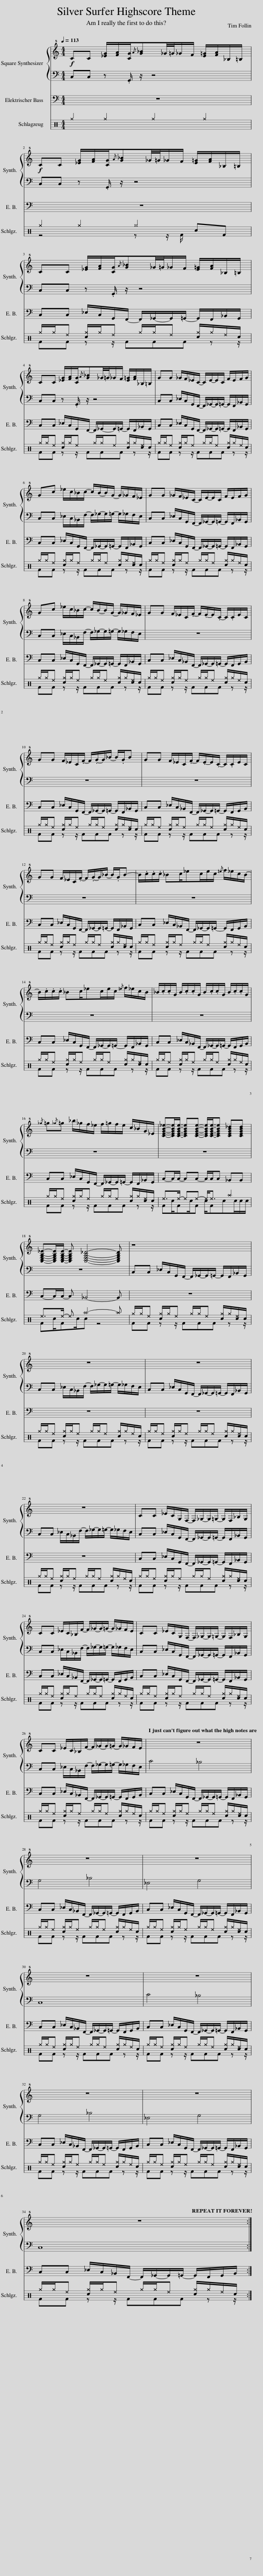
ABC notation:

X:1
%%score { 1 | 2 } 3 ( 4 5 )
L:1/8
Q:1/4=113
M:4/4
I:linebreak $
K:C
V:1 treble+8
V:2 bass
V:3 bass transpose=-12
V:4 perc
K:none
V:5 perc
K:none
V:1
!f! CC [_EG]/[FA]/[CG]/{/A}[G_B]_G/4=G/4_G/F/ [E=G]/[FA]/_B,/=B,/ |$!f! CC [_EG]/[FA]/[CG]/{/A}[G_B]_G/4=G/4_G/F/ [E=G]/[FA]/_B,/=B,/ |$ CC [_EG]/[FA]/[CG]/{/A}[G_B]_G/4=G/4_G/F/ [E=G]/[FA]/_B,/=B,/ |$ CC [_EG]/[FA]/[CG]/{/A}[G_B]_G/4=G/4_G/F/ [E=G]/[FA]/_B,/=B,/ | GG _G/F/_E/C/- C/E/-E/C/ F/E/F/G/ |$ %5
 Gc _e/c/_B/c/- c/B/-B/G/- G/_G/F/_E/ | GG _G/F/_E/C/- C/E/-E/C/ F/E/F/G/ |$ Gc _e/c/_B/c/- c/B/-B/G/- G/_G/F/_E/ | GG F/_E/C/.F/- F/.E/-E/.C/- C/.C/E/C/ |$ GG F/_E/C/.F/- F/.G/-G/_B/- B/.G/B | %10
 GG F/_E/C/.F/- F/.E/-E/.C/- C/.C/E/C/ |$ GG F/_E/C/.F/- F/.G/-G/_B/- B/.G/B- | B/.c/.c/.c/ _Bc/_ec/e/c/{/=e} f/_e/c/B/- |$ B/.c/.c/.c/ _Bc/_ec/e/c/{/=e} f/_e/c/B/ | _B/.c/.c/G/ B/.c/.c/G/ B/.c/.c/G/ B/.c/.c/G/ |$ %15
{/_g} =g{/_g}=g _b/_g/f/_e/ f/=g/f/e/ c/_B/G/_E/ | [CEGB_e]-[CEGBe]/[CEGBe]/- [CEGBe][CEGBe]- [CEGBe]/[CEGBe]/-[CEGBe] [CEGB_d][CEGBd] |$ [C,E,G,B,_E]-[C,E,G,B,E]/[C,E,G,B,E]/- [C,E,G,B,E] [C,E,G,B,_D]4- [C,E,G,B,D] | z8 |$ z8 | %20
 z8 |$ z8 | CC _E/C/G,/F,/- F,/_G,/-G,/=G,/- G,/F,/_B,/G,/ |$ CC _E/C/_B,/F/- F/_G/-G/=G/- G/_G/F/E/ | CC _E/C/G,/F,/- F,/_G,/-G,/=G,/- G,/F,/_B,/G,/ |$ %25
 CC _E/C/_B,/F/- F/_G/-G/=G/- G/_G/F/E/ | z8 |$ z8 | z8 |$ z8 | %30
 z8 |$ z8 | z8 |$ z8 :| %34
V:2
 C,C, z .G,,/ z/ z4 |$ C,C, z .G,,/ z/ z4 |$ C,C, z .G,,/ z/ z4 |$ C,C, z .G,,/ z/ z4 | C,C, _E,/C,/G,,/F,,/- F,,/_G,,/-G,,/=G,,/- G,,/F,,/_B,,/G,,/ |$ %5
 C,C, _E,/C,/_B,,/F,/- F,/_G,/-G,/=G,/- G,/_G,/F,/E,/ | C,C, _E,/C,/G,,/F,,/- F,,/_G,,/-G,,/=G,,/- G,,/F,,/_B,,/G,,/ |$ C,C, _E,/C,/_B,,/F,/- F,/_G,/-G,/=G,/- G,/_G,/F,/E,/ | z8 |$ z8 | %10
 z8 |$ z8 | z8 |$ z8 | z8 |$ %15
 z8 | z8 |$ z8 | C,C, _E,/C,/G,,/F,,/- F,,/_G,,/-G,,/=G,,/- G,,/F,,/_B,,/G,,/ |$ C,C, _E,/C,/_B,,/F,/- F,/_G,/-G,/=G,/- G,/_G,/F,/E,/ | %20
 C,C, _E,/C,/G,,/F,,/- F,,/_G,,/-G,,/=G,,/- G,,/F,,/_B,,/G,,/ |$ C,C, _E,/C,/_B,,/F,/- F,/_G,/-G,/=G,/- G,/_G,/F,/E,/ | C,C, _E,/C,/G,,/F,,/- F,,/_G,,/-G,,/=G,,/- G,,/F,,/_B,,/G,,/ |$ C,C, _E,/C,/_B,,/F,/- F,/_G,/-G,/=G,/- G,/_G,/F,/E,/ | C,C, _E,/C,/G,,/F,,/- F,,/_G,,/-G,,/=G,,/- G,,/F,,/_B,,/G,,/ |$ %25
 C,C, _E,/C,/_B,,/F,/- F,/_G,/-G,/=G,/- G,/_G,/F,/E,/ | C4 _B,4 |$ G,4 _B,4 | _E,4 G,4 |$ C,8 | %30
 C4 _B,4 |$ G,4 _B,4 | _E,4 G,4 |$ C,8 :| %34
V:3
 z8 |$ z8 |$ C,C, _E,/C,/G,,/F,,/- F,,/_G,,/-G,,/=G,,/- G,,/F,,/_B,,/G,,/ |$ C,C, _E,/C,/G,,/F,,/- F,,/_G,,/-G,,/=G,,/- G,,/F,,/_B,,/G,,/ | C,C, _E,/C,/G,,/F,,/- F,,/_G,,/-G,,/=G,,/- G,,/F,,/_B,,/G,,/ |$ %5
 C,C, _E,/C,/G,,/F,,/- F,,/_G,,/-G,,/=G,,/- G,,/F,,/_B,,/G,,/ | C,C, _E,/C,/G,,/F,,/- F,,/_G,,/-G,,/=G,,/- G,,/F,,/_B,,/G,,/ |$ C,C, _E,/C,/G,,/F,,/- F,,/_G,,/-G,,/=G,,/- G,,/F,,/_B,,/G,,/ | C,C, _E,/C,/_B,,/F,,/- F,,/_G,,/-G,,/=G,,/- G,,/F,,/G,,/B,,/ |$ C,C, _E,/C,/G,,/F,,/- F,,/_G,,/-G,,/=G,,/- G,,/F,,/_B,,/G,,/ | %10
 C,C, _E,/C,/_B,,/F,,/- F,,/_G,,/-G,,/=G,,/- G,,/F,,/G,,/B,,/ |$ C,C, _E,/C,/G,,/F,,/- F,,/_G,,/-G,,/=G,,/- G,,/F,,/_B,,/G,,/ | C,C, _E,/C,/_B,,/F,,/- F,,/_G,,/-G,,/=G,,/- G,,/F,,/G,,/B,,/ |$ C,C, _E,/C,/G,,/F,,/- F,,/_G,,/-G,,/=G,,/- G,,/F,,/_B,,/G,,/ | C,C, _E,/C,/_B,,/F,,/- F,,/_G,,/-G,,/=G,,/- G,,/F,,/G,,/B,,/ |$ %15
 C,C, _E,/C,/G,,/F,,/- F,,/_G,,/-G,,/=G,,/- G,,/F,,/_B,,/G,,/ | C,-C,/C,/- C,C,- C,/C,/C, _B,,B,, |$ C,-C,/C,/- C, _B,,4- B,, | z8 |$ z8 | %20
 z8 |$ z8 | C,C, _E,/C,/G,,/F,,/- F,,/_G,,/-G,,/=G,,/- G,,/F,,/_B,,/G,,/ |$ C,C, _E,/C,/_B,,/F,,/- F,,/_G,,/-G,,/=G,,/- G,,/F,,/G,,/B,,/ | C,C, _E,/C,/G,,/F,,/- F,,/_G,,/-G,,/=G,,/- G,,/F,,/_B,,/G,,/ |$ %25
 C,C, _E,/C,/_B,,/F,,/- F,,/_G,,/-G,,/=G,,/- G,,/F,,/G,,/B,,/ | C,C, _E,/C,/G,,/F,,/- F,,/_G,,/-G,,/=G,,/- G,,/F,,/_B,,/G,,/ |$ C,C, _E,/C,/_B,,/F,,/- F,,/_G,,/-G,,/=G,,/- G,,/F,,/G,,/B,,/ | C,C, _E,/C,/G,,/F,,/- F,,/_G,,/-G,,/=G,,/- G,,/F,,/_B,,/G,,/ |$ C,C, _E,/C,/_B,,/F,,/- F,,/_G,,/-G,,/=G,,/- G,,/F,,/G,,/B,,/ | %30
 C,C, _E,/C,/G,,/F,,/- F,,/_G,,/-G,,/=G,,/- G,,/F,,/_B,,/G,,/ |$ C,C, _E,/C,/_B,,/F,,/- F,,/_G,,/-G,,/=G,,/- G,,/F,,/G,,/B,,/ | C,C, _E,/C,/G,,/F,,/- F,,/_G,,/-G,,/=G,,/- G,,/F,,/_B,,/G,,/ |$ C,C, _E,/C,/_B,,/F,,/- F,,/_G,,/-G,,/=G,,/- G,,/F,,/G,,/B,,/ :| %34
V:4
 ^g2 ^g2 ^g2 ^g2 |$ ^g2 ^g2 ^g4 |$ ^g/^g/^e [c^g]/^g/^e ^g/^g/^e [c^g]/^g/^e/c/ |$ ^g/^g/^e [c^g]/^g/^e ^g/^g/^e [c^g]/^g/[c^e]/c/ | ^g/^g/^e [c^g]/^g/^e ^g/^g/^e [c^g]/^g/^e/c/ |$ %5
 ^g/^g/^e [c^g]/^g/^e ^g/^g/^e [c^g]/^g/[c^e]/c/ | ^g/^g/^e [c^g]/^g/^e ^g/^g/^e [c^g]/^g/^e/c/ |$ ^g/^g/^e [c^g]/^g/^e ^g/^g/^e [c^g]/^g/[c^e]/c/ | ^g/^g/^e [c^g]/^g/^e ^g/^g/^e [c^g]/^g/^e/c/ |$ ^g/^g/^e [c^g]/^g/^e ^g/^g/^e [c^g]/^g/[c^e]/c/ | %10
 ^g/^g/^e [c^g]/^g/^e ^g/^g/^e [c^g]/^g/^e/c/ |$ ^g/^g/^e [c^g]/^g/^e ^g/^g/^e [c^g]/^g/[c^e]/c/ | ^g/^g/^e [c^g]/^g/^e ^g/^g/^e [c^g]/^g/^e/c/ |$ ^g/^g/^e [c^g]/^g/^e ^g/^g/^e [c^g]/^g/[c^e]/c/ | ^g/^g/^e [c^g]/^g/^e ^g/^g/^e [c^g]/^g/^e/c/ |$ %15
 ^g/^g/^e [c^g]/^g/^e ^g/^g/^e [c^g]/^g/[c^e]/c/ | ^e>^e- ^e^e- ^e<^e ^a2 |$ ^e>^e- ^e ^a4- ^a | ^g/^g/^e [c^g]/^g/^e ^g/^g/^e [c^g]/^g/[c^e]/c/ |$ ^g/^g/^e [c^g]/^g/^e ^g/^g/^e [c^g]/^g/^e/c/ | %20
 ^g/^g/^e [c^g]/^g/^e ^g/^g/^e [c^g]/^g/[c^e]/c/ |$ ^g/^g/^e [c^g]/^g/^e ^g/^g/^e [c^g]/^g/^e/c/ | ^g/^g/^e [c^g]/^g/^e ^g/^g/^e [c^g]/^g/[c^e]/c/ |$ ^g/^g/^e [c^g]/^g/^e ^g/^g/^e [c^g]/^g/^e/c/ | ^g/^g/^e [c^g]/^g/^e ^g/^g/^e [c^g]/^g/[c^e]/c/ |$ %25
 ^g/^g/^e [c^g]/^g/^e ^g/^g/^e [c^g]/^g/^e/c/ | ^g/^g/^e [c^g]/^g/^e ^g/^g/^e [c^g]/^g/[c^e]/c/ |$ ^g/^g/^e [c^g]/^g/^e ^g/^g/^e [c^g]/^g/^e/c/ | ^g/^g/^e [c^g]/^g/^e ^g/^g/^e [c^g]/^g/[c^e]/c/ |$ ^g/^g/^e [c^g]/^g/^e ^g/^g/^e [c^g]/^g/^e/c/ | %30
 ^g/^g/^e [c^g]/^g/^e ^g/^g/^e [c^g]/^g/[c^e]/c/ |$ ^g/^g/^e [c^g]/^g/^e ^g/^g/^e [c^g]/^g/^e/c/ | ^g/^g/^e [c^g]/^g/^e ^g/^g/^e [c^g]/^g/[c^e]/c/ |$ ^g/^g/^e [c^g]/^g/^e ^g/^g/^e [c^g]/^g/^e/c/ :| %34
V:5
 x8 |$ z4 z z/ F/ cF |$ FF z z/ FFF z z/ |$ FF z z/ FFF z z/ | FF z z/ FFF z z/ |$ %5
 FF z z/ FFF z z/ | FF z z/ FFF z z/ |$ FF z z/ FFF z z/ | FF z z/ FFF z z/ |$ FF z z/ FFF z z/ | %10
 FF z z/ FFF z z/ |$ FF z z/ FFF z z/ | FF z z/ FFF z z/ |$ FF z z/ FFF z z/ | FF z z/ FFF z z/ |$ %15
 FF z z/ FFF z z/ | Fc/Fc/F c/Fcc/c/c/ |$ Fc/Fc/c z4 | FF z z/ FFF z z/ |$ FF z z/ FFF z z/ | %20
 FF z z/ FFF z z/ |$ FF z z/ FFF z z/ | FF z z/ FFF z z/ |$ FF z z/ FFF z z/ | FF z z/ FFF z z/ |$ %25
 FF z z/ FFF z z/ | FF z z/ FFF z z/ |$ FF z z/ FFF z z/ | FF z z/ FFF z z/ |$ FF z z/ FFF z z/ | %30
 FF z z/ FFF z z/ |$ FF z z/ FFF z z/ | FF z z/ FFF z z/ |$ FF z z/ FFF z z/ :| %34
